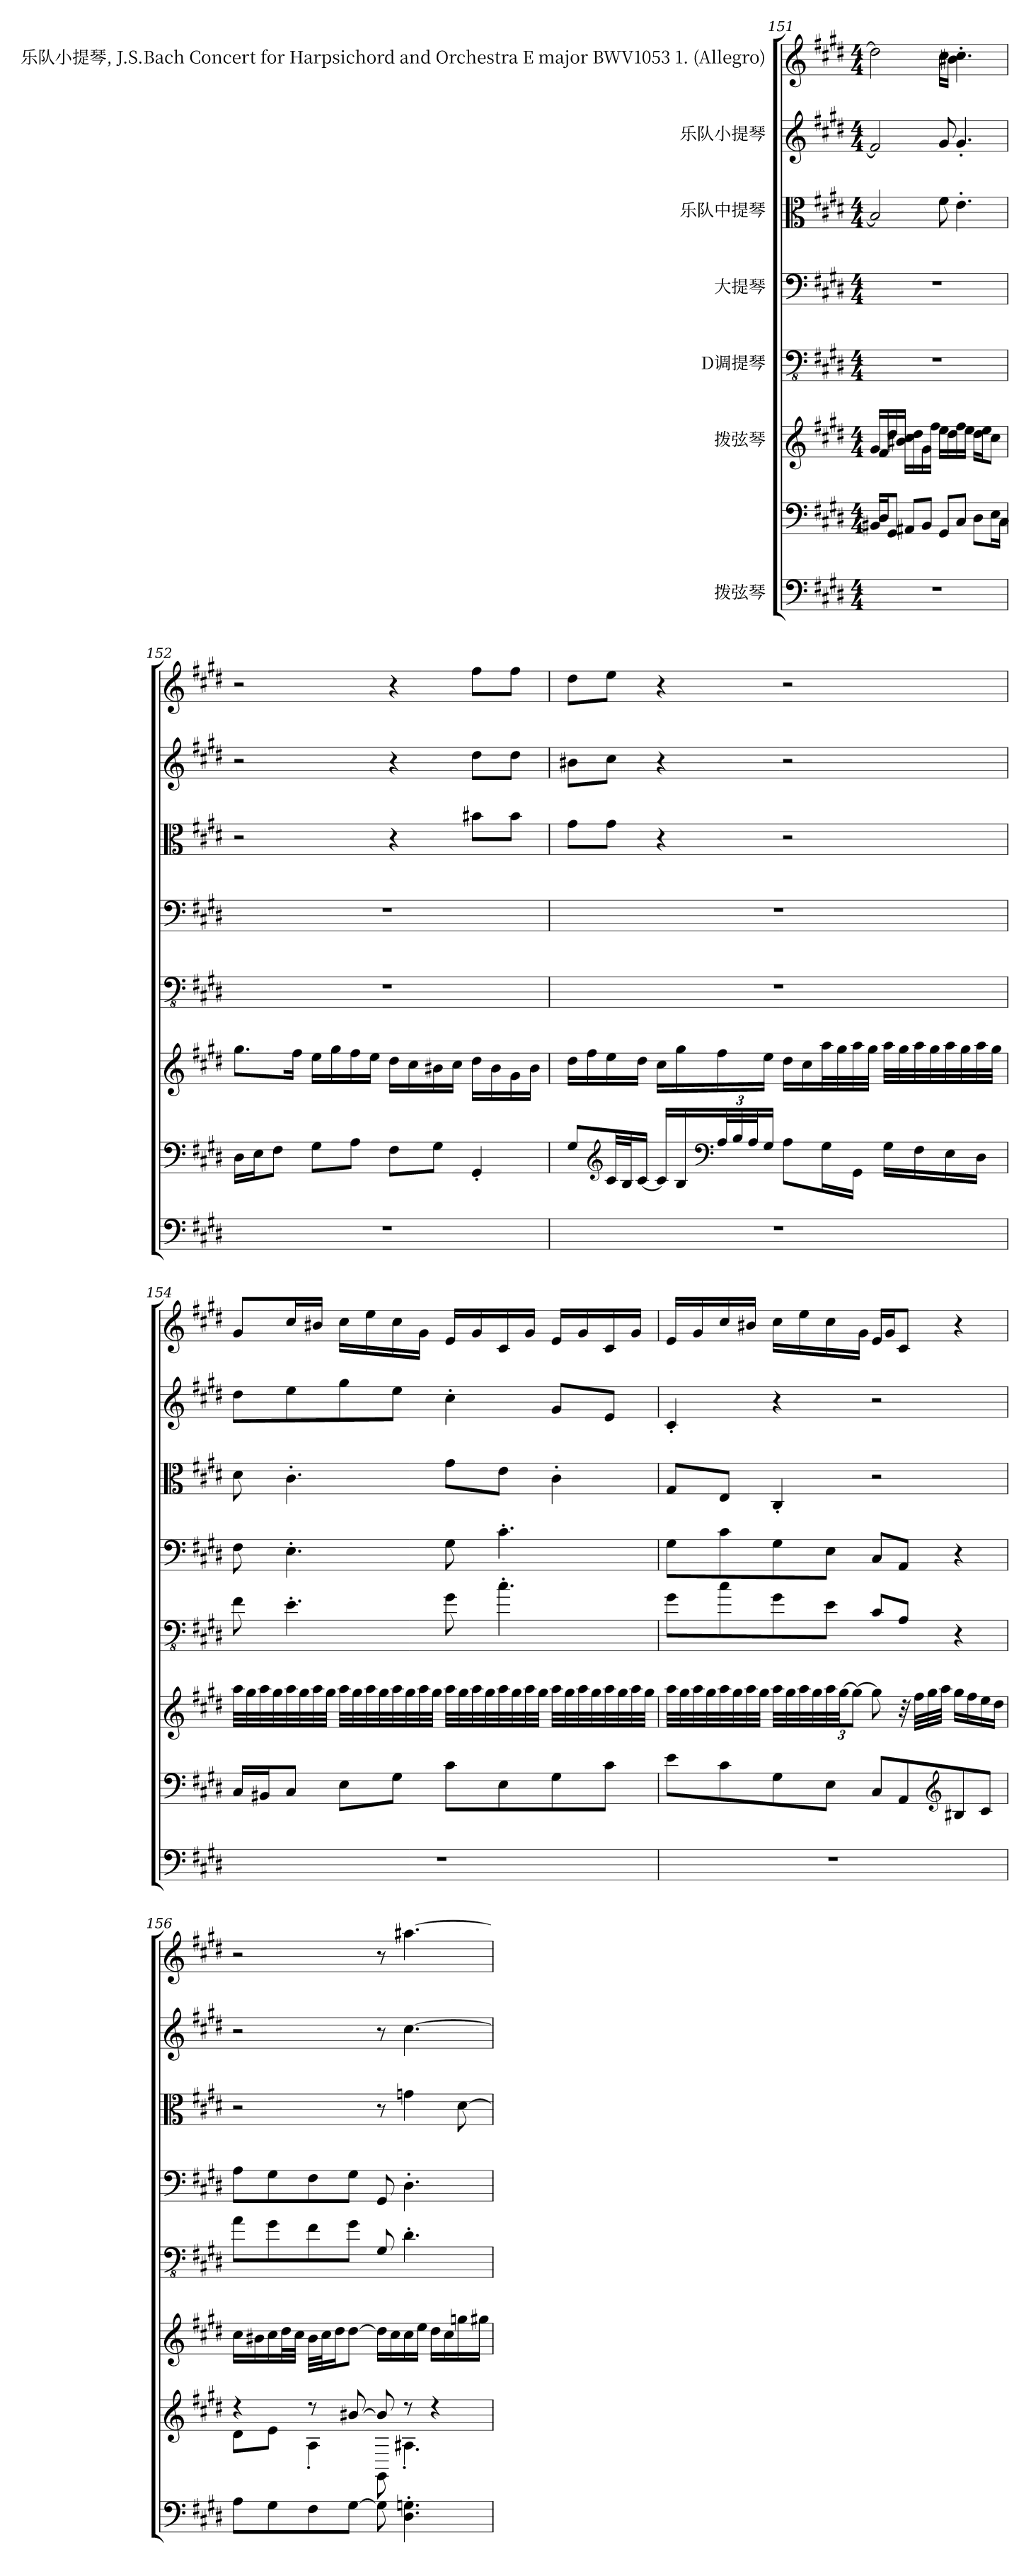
**kern	**kern	**kern	**kern	**kern	**kern	**kern	**kern
*part7	*part7	*part6	*part5	*part4	*part3	*part2	*part1
*staff8	*staff7	*staff6	*staff5	*staff4	*staff3	*staff2	*staff1
*I"拨弦琴	*	*I"拨弦琴	*I"D调提琴	*I"大提琴	*I"乐队中提琴	*I"乐队小提琴	*I"乐队小提琴, J.S.Bach Concert for Harpsichord and Orchestra E major BWV1053 1. (Allegro)
*clefF4	*clefF4	*clefG2	*clefFv4	*clefF4	*clefC3	*clefG2	*clefG2
*	*	*	*ITrd7c12	*	*	*	*
*k[f#c#g#d#]	*k[f#c#g#d#]	*k[f#c#g#d#]	*k[f#c#g#d#]	*k[f#c#g#d#]	*k[f#c#g#d#]	*k[f#c#g#d#]	*k[f#c#g#d#]
*M4/4	*M4/4	*M4/4	*M4/4	*M4/4	*M4/4	*M4/4	*M4/4
=151	=151	=151	=151	=151	=151	=151	=151
1r	16BB#X/LL	16g#/LL	1r	1r	2B#/]	2f#/]	2dd#\]
.	16D#/J	16f#/	.	.	.	.	.
.	8GG#/J	16dd#/	.	.	.	.	.
.	.	16b#X/JJ	.	.	.	.	.
.	8AA#X/L	16cc#\LL	.	.	.	.	.
.	.	16dd#\	.	.	.	.	.
.	8BB#/J	16g#\	.	.	.	.	.
.	.	16ff#\JJ	.	.	.	.	.
.	8GG#/L	16ee\LL	.	.	8f#\	8g#/	16cc#\LL
.	.	16dd#\	.	.	.	.	16b#X\JJ
.	8C#/J	16ff#\	.	.	4.e'\	4.g#'/	4.cc#'\
.	.	16ee\JJ	.	.	.	.	.
.	8D#\L	16dd#\LL	.	.	.	.	.
.	.	16ee\J	.	.	.	.	.
.	16E\L	8cc#\J	.	.	.	.	.
.	16C#\JJ	.	.	.	.	.	.
!!LO:PB:g=z
=152	=152	=152	=152	=152	=152	=152	=152
1r	16D#\LL	8.gg#\L	1r	1r	2r	2r	2r
.	16E\J	.	.	.	.	.	.
.	8F#\J	.	.	.	.	.	.
.	.	16ff#\Jk	.	.	.	.	.
.	8G#\L	16ee\LL	.	.	.	.	.
.	.	16gg#\	.	.	.	.	.
.	8A\J	16ff#\	.	.	.	.	.
.	.	16ee\JJ	.	.	.	.	.
.	8F#\L	16dd#\LL	.	.	4r	4r	4r
.	.	16cc#\	.	.	.	.	.
.	8G#\J	16b#X\	.	.	.	.	.
.	.	16cc#\JJ	.	.	.	.	.
.	4GG#'/	16dd#\LL	.	.	8b#X\L	8dd#\L	8ff#\L
.	.	16b#\	.	.	.	.	.
.	.	16g#\	.	.	8b#\J	8dd#\J	8ff#\J
.	.	16b#\JJ	.	.	.	.	.
!!LO:PB:g=z
=153	=153	=153	=153	=153	=153	=153	=153
1r	8G#/L	16dd#\LL	1r	1r	8g#\L	8b#X\L	8dd#\L
.	.	16ff#\	.	.	.	.	.
*	*clefG2	*	*	*	*	*	*
.	32c#/LL	16ee\	.	.	8g#\J	8cc#\J	8ee\J
.	32B/J	.	.	.	.	.	.
.	[16c#/JJ	16dd#\JJ	.	.	.	.	.
.	16c#/LL]	16cc#\LL	.	.	4r	4r	4r
.	16B/	16gg#\	.	.	.	.	.
*	*clefF4	*	*	*	*	*	*
*	*Xbrackettup	*	*	*	*	*	*
.	48A/L	16ff#\	.	.	.	.	.
.	48B/	.	.	.	.	.	.
.	48A/J	.	.	.	.	.	.
.	16G#/JJ	16ee\JJ	.	.	.	.	.
.	8A\L	16dd#\LL	.	.	2r	2r	2r
.	.	16cc#\	.	.	.	.	.
.	16G#\L	32aa\L	.	.	.	.	.
.	.	32gg#\	.	.	.	.	.
.	16GG#\JJ	32aa\	.	.	.	.	.
.	.	32gg#\JJJ	.	.	.	.	.
.	16G#\LL	32aa\LLL	.	.	.	.	.
.	.	32gg#\	.	.	.	.	.
.	16F#\	32aa\	.	.	.	.	.
.	.	32gg#\	.	.	.	.	.
.	16E\	32aa\	.	.	.	.	.
.	.	32gg#\	.	.	.	.	.
.	16D#\JJ	32aa\	.	.	.	.	.
.	.	32gg#\JJJ	.	.	.	.	.
!!LO:PB:g=z
=154	=154	=154	=154	=154	=154	=154	=154
1r	16C#/LL	32aa\LLL	8FF#\	8F#\	8d#\	8dd#\L	8g#/L
.	.	32gg#\	.	.	.	.	.
.	16BB#X/J	32aa\	.	.	.	.	.
.	.	32gg#\	.	.	.	.	.
.	8C#/J	32aa\	4.EE'\	4.E'\	4.c#'\	8ee\	16cc#/L
.	.	32gg#\	.	.	.	.	.
.	.	32aa\	.	.	.	.	16b#X/JJ
.	.	32gg#\JJJ	.	.	.	.	.
.	8E\L	32aa\LLL	.	.	.	8gg#\	16cc#\LL
.	.	32gg#\	.	.	.	.	.
.	.	32aa\	.	.	.	.	16ee\
.	.	32gg#\	.	.	.	.	.
.	8G#\J	32aa\	.	.	.	8ee\J	16cc#\
.	.	32gg#\	.	.	.	.	.
.	.	32aa\	.	.	.	.	16g#\JJ
.	.	32gg#\JJJ	.	.	.	.	.
.	8c#\L	32aa\LLL	8GG#\	8G#\	8g#\L	4cc#'\	16e/LL
.	.	32gg#\	.	.	.	.	.
.	.	32aa\	.	.	.	.	16g#/
.	.	32gg#\	.	.	.	.	.
.	8E\	32aa\	4.C#'\	4.c#'\	8e\J	.	16c#/
.	.	32gg#\	.	.	.	.	.
.	.	32aa\	.	.	.	.	16g#/JJ
.	.	32gg#\JJJ	.	.	.	.	.
.	8G#\	32aa\LLL	.	.	4c#'\	8g#/L	16e/LL
.	.	32gg#\	.	.	.	.	.
.	.	32aa\	.	.	.	.	16g#/
.	.	32gg#\	.	.	.	.	.
.	8c#\J	32aa\	.	.	.	8e/J	16c#/
.	.	32gg#\	.	.	.	.	.
.	.	32aa\	.	.	.	.	16g#/JJ
.	.	32gg#\JJJ	.	.	.	.	.
!!LO:PB:g=z
=155	=155	=155	=155	=155	=155	=155	=155
1r	8e\L	32aa\LLL	8GG#\L	8G#\L	8G#/L	4c#'/	16e/LL
.	.	32gg#\	.	.	.	.	.
.	.	32aa\	.	.	.	.	16g#/
.	.	32gg#\	.	.	.	.	.
.	8c#\	32aa\	8C#\	8c#\	8E/J	.	16cc#/
.	.	32gg#\	.	.	.	.	.
.	.	32aa\	.	.	.	.	16b#X/JJ
.	.	32gg#\JJJ	.	.	.	.	.
.	8G#\	32aa\LLL	8GG#\	8G#\	4C#'/	4r	16cc#\LL
.	.	32gg#\	.	.	.	.	.
.	.	32aa\	.	.	.	.	16ee\
.	.	32gg#\	.	.	.	.	.
*	*	*Xbrackettup	*	*	*	*	*
.	8E\J	48aa\	8EE\J	8E\J	.	.	16cc#\
.	.	[48gg#\JJ	.	.	.	.	.
.	.	12gg#\J_	.	.	.	.	.
.	.	.	.	.	.	.	16g#\JJ
.	8C#/L	8gg#\]	8CC#/L	8C#/L	2r	2r	16e/LL
.	.	.	.	.	.	.	16g#/J
.	8AA/	32r	8AAA/J	8AA/J	.	.	8c#/J
.	.	32ff#\LLL	.	.	.	.	.
.	.	32gg#\	.	.	.	.	.
.	.	32aa\JJJ	.	.	.	.	.
*	*clefG2	*	*	*	*	*	*
.	8B#X/	16gg#\LL	4r	4r	.	.	4r
.	.	16ff#\	.	.	.	.	.
.	8c#/J	16ee\	.	.	.	.	.
.	.	16dd#\JJ	.	.	.	.	.
!!LO:PB:g=z
=156	=156	=156	=156	=156	=156	=156	=156
*	*^	*	*	*	*	*	*
8A\L	4r	8d#\L	16cc#\LL	8AA\L	8A\L	2r	2r	2r
.	.	.	16b#X\	.	.	.	.	.
8G#\	.	8e\J	16cc#\	8GG#\	8G#\	.	.	.
.	.	.	32dd#\L	.	.	.	.	.
.	.	.	32cc#\JJJ	.	.	.	.	.
8F#\	8r	4A'\	32b#\LLL	8FF#\	8F#\	.	.	.
.	.	.	32cc#\J	.	.	.	.	.
.	.	.	16dd#\J	.	.	.	.	.
[8G#\J	[8b#X/	.	[8dd#\J	8GG#\J	8G#\J	.	.	.
8G#\]	8b#/]	8GG#\	16dd#\LL]	8GGG#/	8GG#/	8r	8r	8r
.	.	.	16cc#\	.	.	.	.	.
4.D#\' 4.Gn\'	8r	4.A#X'\	16cc#\	4.DD#'\	4.D#'\	4gn\	[4.cc#\	[4.aa#X\
.	.	.	16ee\JJ	.	.	.	.	.
.	4r	.	16dd#\LL	.	.	.	.	.
.	.	.	16cc#\	.	.	.	.	.
.	.	.	16ggn\	.	.	[8d#\	.	.
.	.	.	16gg#X\JJ	.	.	.	.	.
*	*v	*v	*	*	*	*	*	*
=	=	=	=	=	=	=	=
*-	*-	*-	*-	*-	*-	*-	*-
